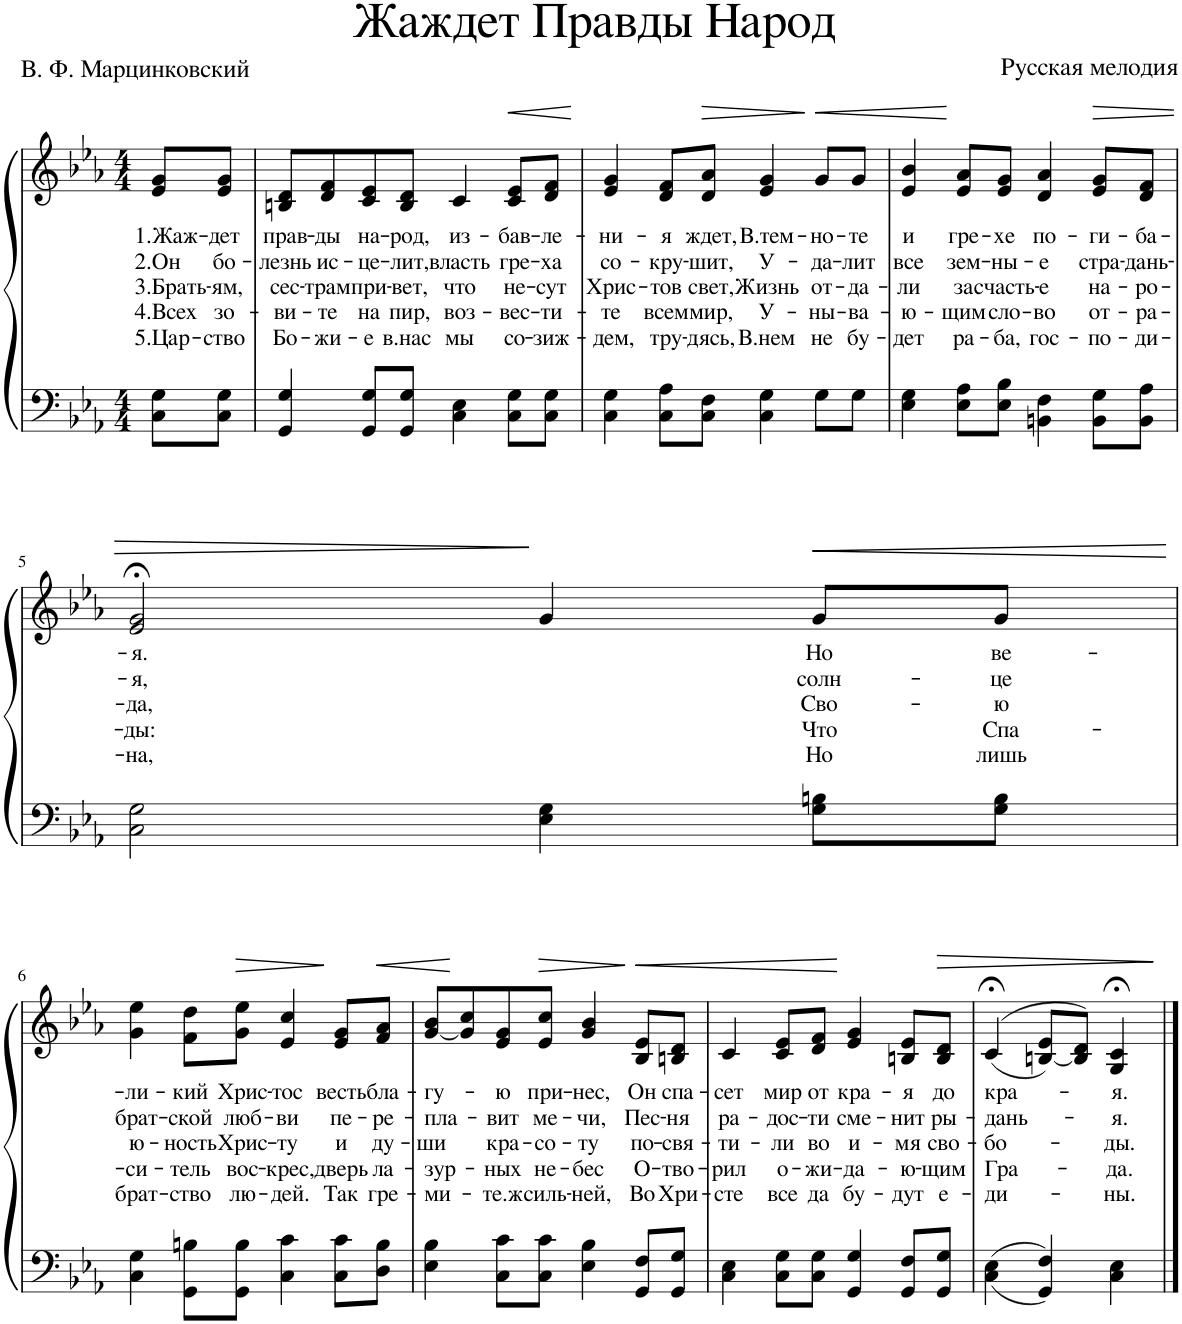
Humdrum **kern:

**kern	**kern	**text	**text	**text	**text	**text	**dynam
*part1	*part1	*part1	*part1	*part1	*part1	*part1	*part1
*staff2	*staff1	*staff1	*staff1	*staff1	*staff1	*staff1	*staff1/2
*I"Piano	*	*	*	*	*	*	*
*I'Pno.	*	*	*	*	*	*	*
*clefF4	*clefG2	*	*	*	*	*	*
*k[b-e-a-]	*k[b-e-a-]	*	*	*	*	*	*
*M4/4	*M4/4	*	*	*	*	*	*
=1	=1	=1	=1	=1	=1	=1	=1
!	!	!LO:LY:b	!LO:LY:b	!LO:LY:b	!LO:LY:b	!LO:LY:b	!
8C\ 8G\L	8e-/ 8g/L	1.Жаж-	2.Он	3.Брать-	4.Всех	5.Цар-	.
!	!	!LO:LY:b	!LO:LY:b	!LO:LY:b	!LO:LY:b	!LO:LY:b	!
8C\ 8G\J	8e-/ 8g/J	-дет	бо-	-ям,	зо-	-ство	.
=2	=2	=2	=2	=2	=2	=2	=2
!	!	!LO:LY:b	!LO:LY:b	!LO:LY:b	!LO:LY:b	!LO:LY:b	!
4GG/ 4G/	8Bn/ 8d/L	прав-	-лезнь	сес-	-ви-	Бо-	.
!	!	!LO:LY:b	!LO:LY:b	!LO:LY:b	!LO:LY:b	!LO:LY:b	!
.	8d/ 8f/	-ды	ис-	-трам	-те	-жи-	.
!	!	!LO:LY:b	!LO:LY:b	!LO:LY:b	!LO:LY:b	!LO:LY:b	!
8GG/ 8G/L	8c/ 8e-/	на-	-це-	при-	на	-е	.
!	!	!LO:LY:b	!LO:LY:b	!LO:LY:b	!LO:LY:b	!LO:LY:b	!
8GG/ 8G/J	8B/ 8d/J	-род,	-лит,	-вет,	пир,	в.нас	.
!	!	!LO:LY:b	!LO:LY:b	!LO:LY:b	!LO:LY:b	!LO:LY:b	!
4C\ 4E-\	4c/	из-	власть	что	воз-	мы	.
!	!	!LO:LY:b	!LO:LY:b	!LO:LY:b	!LO:LY:b	!LO:LY:b	!LO:HP:b
8C\ 8G\L	8c/ 8e-/L	-бав-	гре-	не-	-вес-	со-	<
!	!	!LO:LY:b	!LO:LY:b	!LO:LY:b	!LO:LY:b	!LO:LY:b	!
8C\ 8G\J	8d/ 8f/J	-ле-	-ха	-сут	-ти-	-зиж-	.
.	.	.	.	.	.	.	[
=3	=3	=3	=3	=3	=3	=3	=3
!	!	!LO:LY:b	!LO:LY:b	!LO:LY:b	!LO:LY:b	!LO:LY:b	!
4C\ 4G\	4e-/ 4g/	-ни-	со-	Хрис-	-те	-дем,	.
!	!	!LO:LY:b	!LO:LY:b	!LO:LY:b	!LO:LY:b	!LO:LY:b	!
8C\ 8A-\L	8d/ 8f/L	-я	-кру-	-тов	всем	тру-	.
!	!	!LO:LY:b	!LO:LY:b	!LO:LY:b	!LO:LY:b	!LO:LY:b	!LO:HP:b
8C\ 8F\J	8d/ 8a-/J	ждет,	-шит,	свет,	мир,	-дясь,	>
!	!	!LO:LY:b	!LO:LY:b	!LO:LY:b	!LO:LY:b	!LO:LY:b	!
4C\ 4G\	4e-/ 4g/	В.тем-	У-	Жизнь	У-	В.нем	.
!	!	!LO:LY:b	!LO:LY:b	!LO:LY:b	!LO:LY:b	!LO:LY:b	!LO:HP:n=1:b
8G\L	8g/L	-но-	-да-	от-	-ны-	не	] <
!	!	!LO:LY:b	!LO:LY:b	!LO:LY:b	!LO:LY:b	!LO:LY:b	!
8G\J	8g/J	-те	-лит	-да-	-ва-	бу-	.
=4	=4	=4	=4	=4	=4	=4	=4
!	!	!LO:LY:b	!LO:LY:b	!LO:LY:b	!LO:LY:b	!LO:LY:b	!
4E-\ 4G\	4e-/ 4b-/	и	все	-ли	-ю-	-дет	.
!	!	!LO:LY:b	!LO:LY:b	!LO:LY:b	!LO:LY:b	!LO:LY:b	!
8E-\ 8A-\L	8e-/ 8a-/L	гре-	зем-	за	-щим	ра-	[
!	!	!LO:LY:b	!LO:LY:b	!LO:LY:b	!LO:LY:b	!LO:LY:b	!
8E-\ 8B-\J	8e-/ 8g/J	-хе	-ны-	счасть-	сло-	-ба,	.
!	!	!LO:LY:b	!LO:LY:b	!LO:LY:b	!LO:LY:b	!LO:LY:b	!
4BBn\ 4F\	4d/ 4a-/	по-	-е	-е	-во	гос-	.
!	!	!LO:LY:b	!LO:LY:b	!LO:LY:b	!LO:LY:b	!LO:LY:b	!LO:HP:b
8BB\ 8G\L	8e-/ 8g/L	-ги-	стра-	на-	от-	-по-	>
!	!	!LO:LY:b	!LO:LY:b	!LO:LY:b	!LO:LY:b	!LO:LY:b	!
8BB\ 8A-\J	8d/ 8f/J	-ба-	-дань-	-ро-	-ра-	-ди-	.
!!LO:LB:g=z
=5	=5	=5	=5	=5	=5	=5	=5
!	!	!LO:LY:b	!LO:LY:b	!LO:LY:b	!LO:LY:b	!LO:LY:b	!
2C\ 2G\	2e-/;< 2g/;<	-я.	-я,	-да,	-ды:	-на,	.
4E-\ 4G\	4g/	.	.	.	.	.	]
!	!	!LO:LY:b	!LO:LY:b	!LO:LY:b	!LO:LY:b	!LO:LY:b	!LO:HP:b
8G\ 8Bn\L	8g/L	Но	солн-	Сво-	Что	Но	<
!	!	!LO:LY:b	!LO:LY:b	!LO:LY:b	!LO:LY:b	!LO:LY:b	!
8G\ 8B\J	8g/J	ве-	-це	-ю	Спа-	лишь	.
.	.	.	.	.	.	.	[
!!LO:LB:g=z
=6	=6	=6	=6	=6	=6	=6	=6
!	!	!LO:LY:b	!LO:LY:b	!LO:LY:b	!LO:LY:b	!LO:LY:b	!
4C\ 4G\	4g\ 4ee-\	-ли-	брат-	ю-	-си-	брат-	.
!	!	!LO:LY:b	!LO:LY:b	!LO:LY:b	!LO:LY:b	!LO:LY:b	!
8GG\ 8Bn\L	8f\ 8dd\L	-кий	-ской	-ность	-тель	-ство	.
!	!	!LO:LY:b	!LO:LY:b	!LO:LY:b	!LO:LY:b	!LO:LY:b	!LO:HP:b
8GG\ 8B\J	8g\ 8ee-\J	Хрис-	люб-	Хрис-	вос-	лю-	>
!	!	!LO:LY:b	!LO:LY:b	!LO:LY:b	!LO:LY:b	!LO:LY:b	!
4C\ 4c\	4e-/ 4cc/	-тос	-ви	-ту	-крес,	-дей.	.
!	!	!LO:LY:b	!LO:LY:b	!LO:LY:b	!LO:LY:b	!LO:LY:b	!
8C\ 8c\L	8e-/ 8g/L	весть	пе-	и	дверь	Так	]
!	!	!LO:LY:b	!LO:LY:b	!LO:LY:b	!LO:LY:b	!LO:LY:b	!LO:HP:b
8D\ 8B\J	8f/ 8a-/J	бла-	-ре-	ду-	ла-	гре-	<
=7	=7	=7	=7	=7	=7	=7	=7
!	!	!LO:LY:b	!LO:LY:b	!LO:LY:b	!LO:LY:b	!LO:LY:b	!
4E-\ 4B-\	[8g/ 8b-/L	-гу-	-пла-	-ши	-зур-	-ми-	.
.	8g/] 8cc/	.	.	.	.	.	[
!	!	!LO:LY:b	!LO:LY:b	!LO:LY:b	!LO:LY:b	!LO:LY:b	!
8C\ 8c\L	8e-/ 8g/	-ю	-вит	кра-	-ных	-те.ж	.
!	!	!LO:LY:b	!LO:LY:b	!LO:LY:b	!LO:LY:b	!LO:LY:b	!LO:HP:b
8C\ 8c\J	8e-/ 8cc/J	при-	ме-	-со-	не-	силь-	>
!	!	!LO:LY:b	!LO:LY:b	!LO:LY:b	!LO:LY:b	!LO:LY:b	!
4E-\ 4B-\	4g/ 4b-/	-нес,	-чи,	-ту	-бес	-ней,	.
!	!	!LO:LY:b	!LO:LY:b	!LO:LY:b	!LO:LY:b	!LO:LY:b	!LO:HP:n=1:b
8GG/ 8F/L	8B-/ 8e-/L	Он	Пес-	по-	О-	Во	] <
!	!	!LO:LY:b	!LO:LY:b	!LO:LY:b	!LO:LY:b	!LO:LY:b	!
8GG/ 8G/J	8Bn/ 8d/J	спа-	-ня	-свя-	-тво-	Хри-	.
=8	=8	=8	=8	=8	=8	=8	=8
!	!	!LO:LY:b	!LO:LY:b	!LO:LY:b	!LO:LY:b	!LO:LY:b	!
4C\ 4E-\	4c/	-сет	ра-	-ти-	-рил	-сте	.
!	!	!LO:LY:b	!LO:LY:b	!LO:LY:b	!LO:LY:b	!LO:LY:b	!
8C\ 8G\L	8c/ 8e-/L	мир	-дос-	-ли	о-	все	.
!	!	!LO:LY:b	!LO:LY:b	!LO:LY:b	!LO:LY:b	!LO:LY:b	!
8C\ 8G\J	8d/ 8f/J	от	-ти	во	-жи-	да	.
!	!	!LO:LY:b	!LO:LY:b	!LO:LY:b	!LO:LY:b	!LO:LY:b	!
4GG/ 4G/	4e-/ 4g/	кра-	сме-	и-	-да-	бу-	[
!	!	!LO:LY:b	!LO:LY:b	!LO:LY:b	!LO:LY:b	!LO:LY:b	!
8GG/ 8F/L	8Bn/ 8e-/L	-я	-нит	-мя	-ю-	-дут	.
!	!	!LO:LY:b	!LO:LY:b	!LO:LY:b	!LO:LY:b	!LO:LY:b	!LO:HP:b
8GG/ 8G/J	8B/ 8d/J	до	ры-	сво-	-щим	е-	>
=9	=9	=9	=9	=9	=9	=9	=9
!	!	!LO:LY:b	!LO:LY:b	!LO:LY:b	!LO:LY:b	!LO:LY:b	!
4C\ 4E-\	((>4c;</	кра-	-дань-	бо-	Гра-	-ди-	.
4GG/ 4F/	[8Bn/ 8e-/L)	.	.	.	.	.	.
.	8B/] 8d/J)	.	.	.	.	.	.
!	!	!LO:LY:b	!LO:LY:b	!LO:LY:b	!LO:LY:b	!LO:LY:b	!
4C\ 4E-\	4G/;< 4c/;<	-я.	-я.	-ды.	-да.	-ны.	.
.	.	.	.	.	.	.	]
==	==	==	==	==	==	==	==
*-	*-	*-	*-	*-	*-	*-	*-
